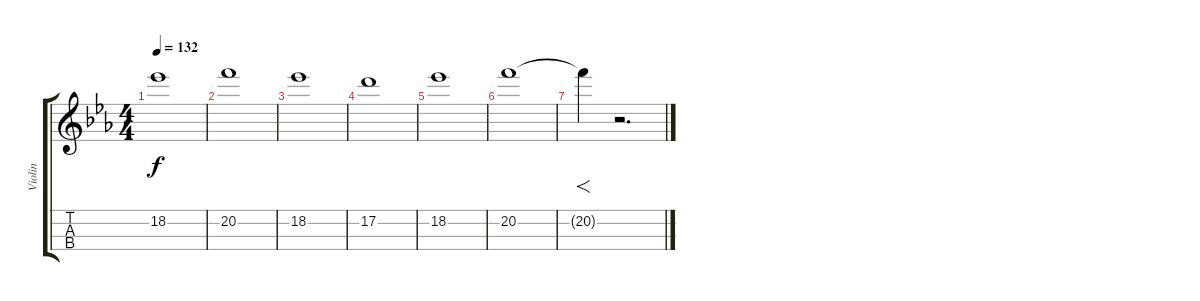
\track ("Violin" "Violin") {instrument violin}
\staff {score tabs}
\tuning (E5 A4 D4 G3) {hide}
\ts (4 4)
\tempo 132
\clef g2
\ks eb
18.2.1{dy f} |
20.2.1 |
18.2.1 |
17.2.1 |
18.2.1 |
20.2.1 |
20.2{t}.4{f} r.2{d}
